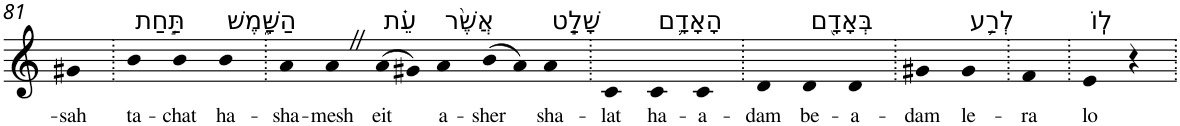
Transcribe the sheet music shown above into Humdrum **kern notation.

**kern	**text
*part1	*part1
*staff1	*staff1
*I"Piano	*
*I'Pno	*
!!LO:PB:g=z
*clefG2	*
*k[]	*
=81	=81
!	!LO:LY:b
4g#X	-sah
=82.	=82.
!LO:TX:a:t=תַּ֣חַת	!
!	!LO:LY:b
4b	ta-
!	!LO:LY:b
4b	-chat
!LO:TX:a:t=הַשָּׁ֑מֶשׁ	!
!	!LO:LY:b
4b	ha-
=83.	=83.
!	!LO:LY:b
4a	-sha-
!	!LO:LY:b
4aZ	-mesh
!LO:TX:a:t=עֵ֗ת	!
!	!LO:LY:b
(>8a	eit
8g#X)	.
!LO:TX:a:t=אֲשֶׁ֨ר	!
!	!LO:LY:b
4a	a-
!	!LO:LY:b
(>8b	-sher
8a)	.
!LO:TX:a:t=שָׁלַ֧ט	!
!	!LO:LY:b
4a	sha-
=84.	=84.
!	!LO:LY:b
4c	-lat
!LO:TX:a:t=הָאָדָ֛ם	!
!	!LO:LY:b
4c	ha-
!	!LO:LY:b
4c	-a-
=85.	=85.
!	!LO:LY:b
4d	-dam
!LO:TX:a:t=בְּאָדָ֖ם	!
!	!LO:LY:b
4d	be-
!	!LO:LY:b
4d	-a-
=86.	=86.
!	!LO:LY:b
4g#X	-dam
!LO:TX:a:t=לְרַ֥ע	!
!	!LO:LY:b
4g#	le-
=87.	=87.
!	!LO:LY:b
4f	-ra
=88.	=88.
!LO:TX:a:t=לֽוֹ	!
!	!LO:LY:b
4e	lo
4r	.
=.	=.
*-	*-
